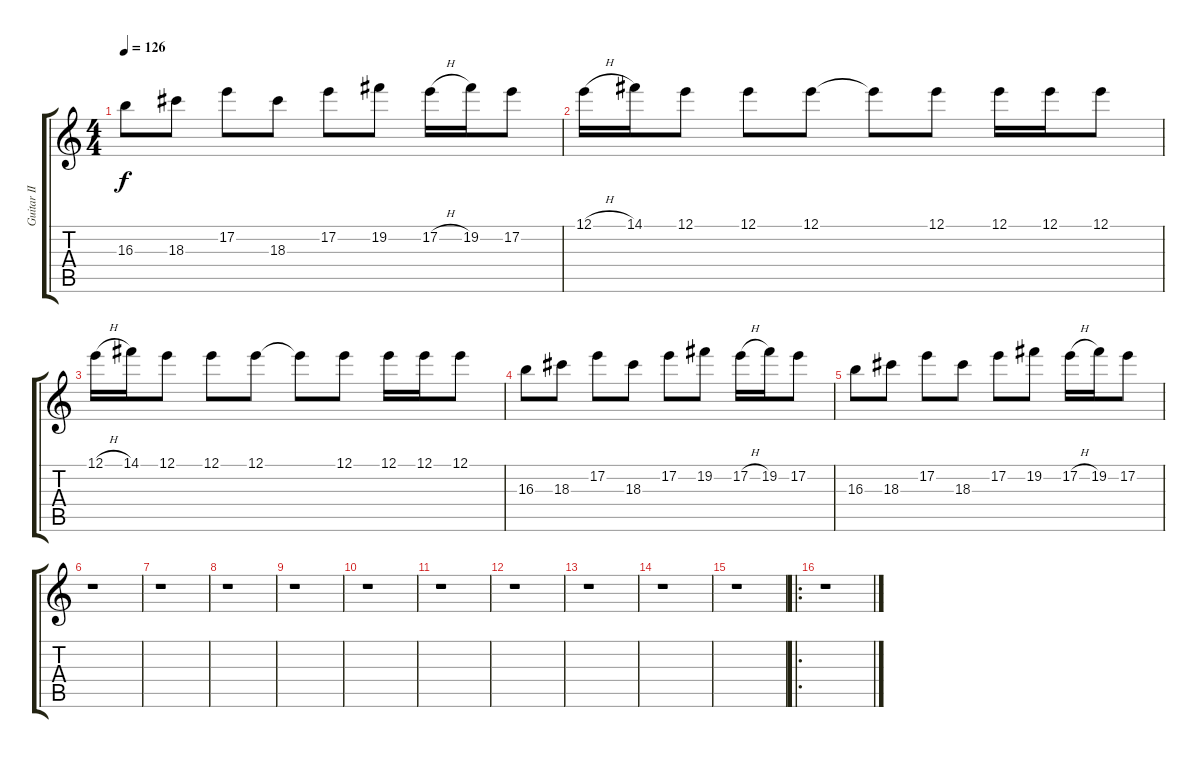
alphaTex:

\track ("Guitar II" "Guitar II") {instrument distortionguitar}
\staff {score tabs}
\tuning (E4 B3 G3 D3 A2 E2) {hide}
\ts (4 4)
\tempo 126
\clef g2
\ks c
16.3.8{dy f} 18.3.8 17.2.8 18.3.8 17.2.8 19.2.8 17.2{h}.16 19.2.16 17.2.8 |
12.1{h}.16 14.1.16 12.1.8 12.1.8 12.1.8 12.1{t}.8 12.1.8 12.1.16 12.1.16 12.1.8 |
12.1{h}.16 14.1.16 12.1.8 12.1.8 12.1.8 12.1{t}.8 12.1.8 12.1.16 12.1.16 12.1.8 |
16.3.8 18.3.8 17.2.8 18.3.8 17.2.8 19.2.8 17.2{h}.16 19.2.16 17.2.8 |
16.3.8 18.3.8 17.2.8 18.3.8 17.2.8 19.2.8 17.2{h}.16 19.2.16 17.2.8 |
r.1 |
r.1 |
r.1 |
r.1 |
r.1 |
r.1 |
r.1 |
r.1 |
r.1 |
r.1 |
\ro
r.1
